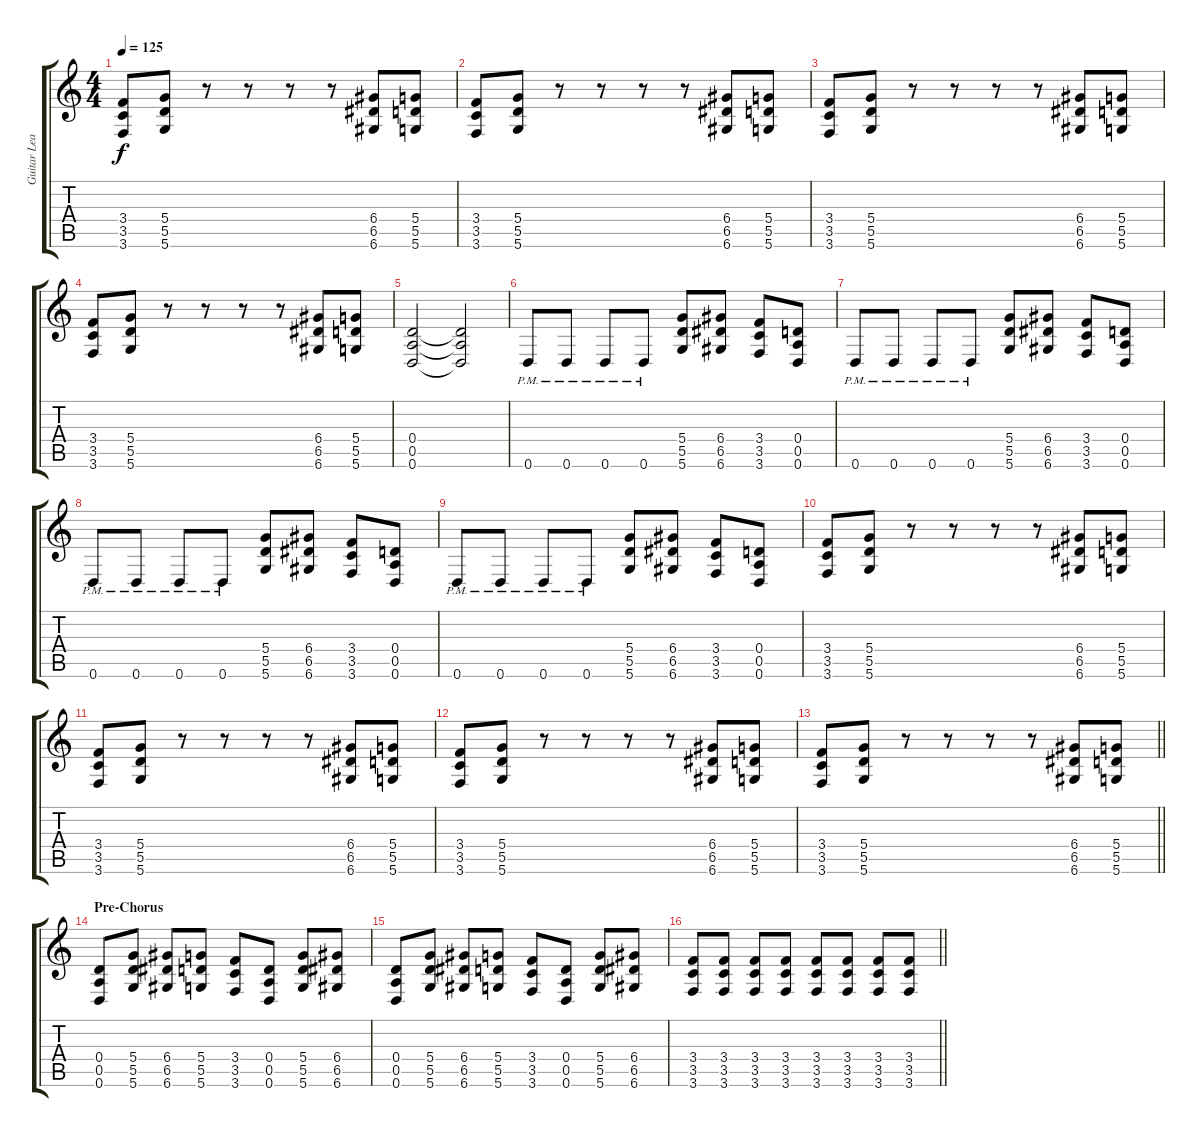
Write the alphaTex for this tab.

\track ("Guitar Lead" "Guitar Lea") {instrument distortionguitar}
\staff {score tabs}
\tuning (E4 B3 G3 D3 A2 D2) {hide}
\ts (4 4)
\tempo 125
\clef g2
\ks c
(3.4 3.5 3.6).8{dy f} (5.4 5.5 5.6).8 r.8 r.8 r.8 r.8 (6.4 6.5 6.6).8 (5.4 5.5 5.6).8 |
(3.4 3.5 3.6).8 (5.4 5.5 5.6).8 r.8 r.8 r.8 r.8 (6.4 6.5 6.6).8 (5.4 5.5 5.6).8 |
(3.4 3.5 3.6).8 (5.4 5.5 5.6).8 r.8 r.8 r.8 r.8 (6.4 6.5 6.6).8 (5.4 5.5 5.6).8 |
(3.4 3.5 3.6).8 (5.4 5.5 5.6).8 r.8 r.8 r.8 r.8 (6.4 6.5 6.6).8 (5.4 5.5 5.6).8 |
(0.4 0.5 0.6).2 (0.4{t} 0.5{t} 0.6{t}).2 |
0.6{pm}.8 0.6{pm}.8 0.6{pm}.8 0.6{pm}.8 (5.4 5.5 5.6).8 (6.4 6.5 6.6).8 (3.4 3.5 3.6).8 (0.4 0.5 0.6).8 |
0.6{pm}.8 0.6{pm}.8 0.6{pm}.8 0.6{pm}.8 (5.4 5.5 5.6).8 (6.4 6.5 6.6).8 (3.4 3.5 3.6).8 (0.4 0.5 0.6).8 |
0.6{pm}.8 0.6{pm}.8 0.6{pm}.8 0.6{pm}.8 (5.4 5.5 5.6).8 (6.4 6.5 6.6).8 (3.4 3.5 3.6).8 (0.4 0.5 0.6).8 |
0.6{pm}.8 0.6{pm}.8 0.6{pm}.8 0.6{pm}.8 (5.4 5.5 5.6).8 (6.4 6.5 6.6).8 (3.4 3.5 3.6).8 (0.4 0.5 0.6).8 |
(3.4 3.5 3.6).8 (5.4 5.5 5.6).8 r.8 r.8 r.8 r.8 (6.4 6.5 6.6).8 (5.4 5.5 5.6).8 |
(3.4 3.5 3.6).8 (5.4 5.5 5.6).8 r.8 r.8 r.8 r.8 (6.4 6.5 6.6).8 (5.4 5.5 5.6).8 |
(3.4 3.5 3.6).8 (5.4 5.5 5.6).8 r.8 r.8 r.8 r.8 (6.4 6.5 6.6).8 (5.4 5.5 5.6).8 |
\barLineRight lightlight
(3.4 3.5 3.6).8 (5.4 5.5 5.6).8 r.8 r.8 r.8 r.8 (6.4 6.5 6.6).8 (5.4 5.5 5.6).8 |
\section ("" "Pre-Chorus")
(0.4 0.5 0.6).8 (5.4 5.5 5.6).8 (6.4 6.5 6.6).8 (5.4 5.5 5.6).8 (3.4 3.5 3.6).8 (0.4 0.5 0.6).8 (5.4 5.5 5.6).8 (6.4 6.5 6.6).8 |
(0.4 0.5 0.6).8 (5.4 5.5 5.6).8 (6.4 6.5 6.6).8 (5.4 5.5 5.6).8 (3.4 3.5 3.6).8 (0.4 0.5 0.6).8 (5.4 5.5 5.6).8 (6.4 6.5 6.6).8 |
\barLineRight lightlight
(3.4 3.5 3.6).8 (3.4 3.5 3.6).8 (3.4 3.5 3.6).8 (3.4 3.5 3.6).8 (3.4 3.5 3.6).8 (3.4 3.5 3.6).8 (3.4 3.5 3.6).8 (3.4 3.5 3.6).8
